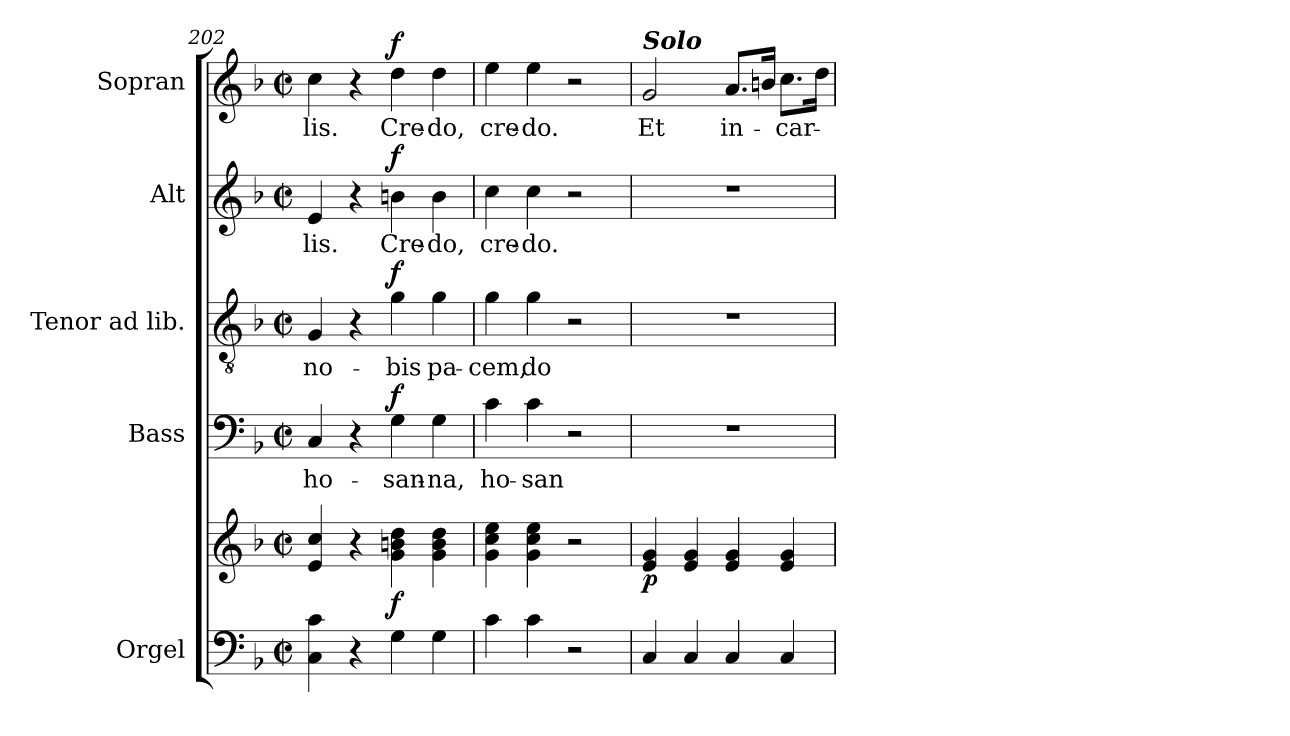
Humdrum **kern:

**kern	**kern	**dynam	**kern	**text	**dynam	**kern	**text	**dynam	**kern	**text	**dynam	**kern	**text	**dynam
*part5	*part5	*part5	*part4	*part4	*part4	*part3	*part3	*part3	*part2	*part2	*part2	*part1	*part1	*part1
*staff6	*staff5	*staff5/6	*staff4	*staff4	*staff4	*staff3	*staff3	*staff3	*staff2	*staff2	*staff2	*staff1	*staff1	*staff1
*I"Orgel	*	*	*I"Bass	*	*	*I"Tenor ad lib.	*	*	*I"Alt	*	*	*I"Sopran	*	*
*I'Org.	*	*	*I'B	*	*	*I'T	*	*	*I'A	*	*	*I'S	*	*
*clefF4	*clefG2	*	*clefF4	*	*	*clefGv2	*	*	*clefG2	*	*	*clefG2	*	*
*k[b-]	*k[b-]	*	*k[b-]	*	*	*k[b-]	*	*	*k[b-]	*	*	*k[b-]	*	*
*F:	*F:	*	*F:	*	*	*F:	*	*	*F:	*	*	*F:	*	*
*M2/2	*M2/2	*	*M2/2	*	*	*M2/2	*	*	*M2/2	*	*	*M2/2	*	*
*met(c|)	*met(c|)	*	*met(c|)	*	*	*met(c|)	*	*	*met(c|)	*	*	*met(c|)	*	*
=202	=202	=202	=202	=202	=202	=202	=202	=202	=202	=202	=202	=202	=202	=202
!	!	!	!	!LO:LY:b	!	!	!LO:LY:b	!	!	!LO:LY:b	!	!	!LO:LY:b	!
4C\ 4c\	4e/ 4cc/	.	4C/	ho-	.	4G/	no-	.	4e/	-lis.	.	4cc\	-lis.	.
4r	4r	.	4r	.	.	4r	.	.	4r	.	.	4r	.	.
!	!	!LO:DY:b	!	!LO:LY:b	!LO:DY:a	!	!LO:LY:b	!LO:DY:a	!	!LO:LY:b	!LO:DY:a	!	!LO:LY:b	!LO:DY:a
4G\	4g\ 4bn\ 4dd\	f	4G\	-san-	f	4g\	-bis	f	4bn\	Cre-	f	4dd\	Cre-	f
!	!	!	!	!LO:LY:b	!	!	!LO:LY:b	!	!	!LO:LY:b	!	!	!LO:LY:b	!
4G\	4g\ 4b\ 4dd\	.	4G\	-na,	.	4g\	pa-	.	4b\	-do,	.	4dd\	-do,	.
=203	=203	=203	=203	=203	=203	=203	=203	=203	=203	=203	=203	=203	=203	=203
!	!	!	!	!LO:LY:b	!	!	!LO:LY:b	!	!	!LO:LY:b	!	!	!LO:LY:b	!
4c\	4g\ 4cc\ 4ee\	.	4c\	ho-	.	4g\	-cem,	.	4cc\	cre-	.	4ee\	cre-	.
!	!	!	!	!LO:LY:b	!	!	!LO:LY:b	!	!	!LO:LY:b	!	!	!LO:LY:b	!
4c\	4g\ 4cc\ 4ee\	.	4c\	-san-	.	4g\	do-	.	4cc\	-do.	.	4ee\	-do.	.
2r	2r	.	2r	.	.	2r	.	.	2r	.	.	2r	.	.
=204	=204	=204	=204	=204	=204	=204	=204	=204	=204	=204	=204	=204	=204	=204
!	!	!	!	!	!	!	!	!	!	!	!	!LO:TX:a:Bi:t=Solo	!	!
!	!	!LO:DY:b	!	!	!	!	!	!	!	!	!	!	!LO:LY:b	!
4C/	4e/ 4g/	p	1r	.	.	1r	.	.	1r	.	.	2g/	Et	.
4C/	4e/ 4g/	.	.	.	.	.	.	.	.	.	.	.	.	.
!	!	!	!	!	!	!	!	!	!	!	!	!	!LO:LY:b	!
4C/	4e/ 4g/	.	.	.	.	.	.	.	.	.	.	8.a/L	in-	.
.	.	.	.	.	.	.	.	.	.	.	.	16bn/Jk	.	.
!	!	!	!	!	!	!	!	!	!	!	!	!	!LO:LY:b	!
4C/	4e/ 4g/	.	.	.	.	.	.	.	.	.	.	8.cc\L	-car-	.
.	.	.	.	.	.	.	.	.	.	.	.	16dd\Jk	.	.
=	=	=	=	=	=	=	=	=	=	=	=	=	=	=
*-	*-	*-	*-	*-	*-	*-	*-	*-	*-	*-	*-	*-	*-	*-
